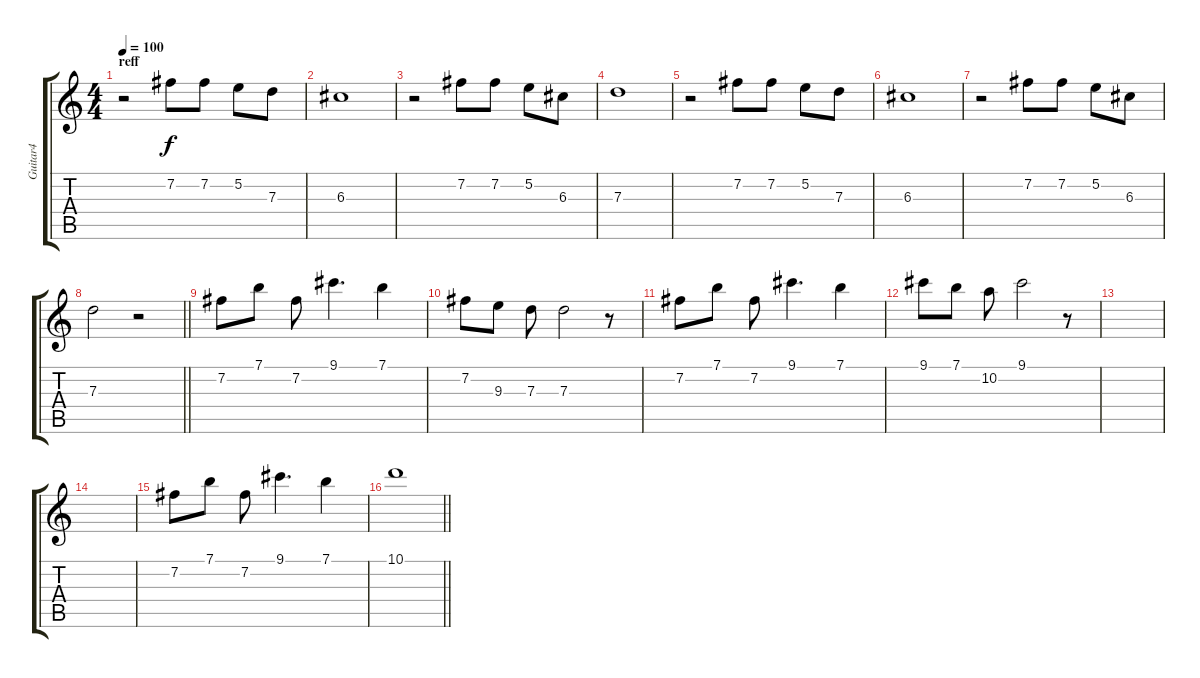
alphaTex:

\track ("Guitar4" "Guitar4") {instrument overdrivenguitar}
\staff {score tabs}
\tuning (E4 B3 G3 D3 A2 E2) {hide}
\ts (4 4)
\section ("" "reff")
\tempo 100
\clef g2
\ks c
r.2{dy f} 7.2.8 7.2.8 5.2.8 7.3.8 |
6.3.1 |
r.2 7.2.8 7.2.8 5.2.8 6.3.8 |
7.3.1 |
r.2 7.2.8 7.2.8 5.2.8 7.3.8 |
6.3.1 |
r.2 7.2.8 7.2.8 5.2.8 6.3.8 |
\barLineRight lightlight
7.3.2 r.2 |
7.2.8 7.1.8 7.2.8 9.1.4{d} 7.1.4 |
7.2.8 9.3.8 7.3.8 7.3.2 r.8 |
7.2.8 7.1.8 7.2.8 9.1.4{d} 7.1.4 |
9.1.8 7.1.8 10.2.8 9.1.2 r.8 |
|
|
7.2.8 7.1.8 7.2.8 9.1.4{d} 7.1.4 |
\barLineRight lightlight
10.1.1
